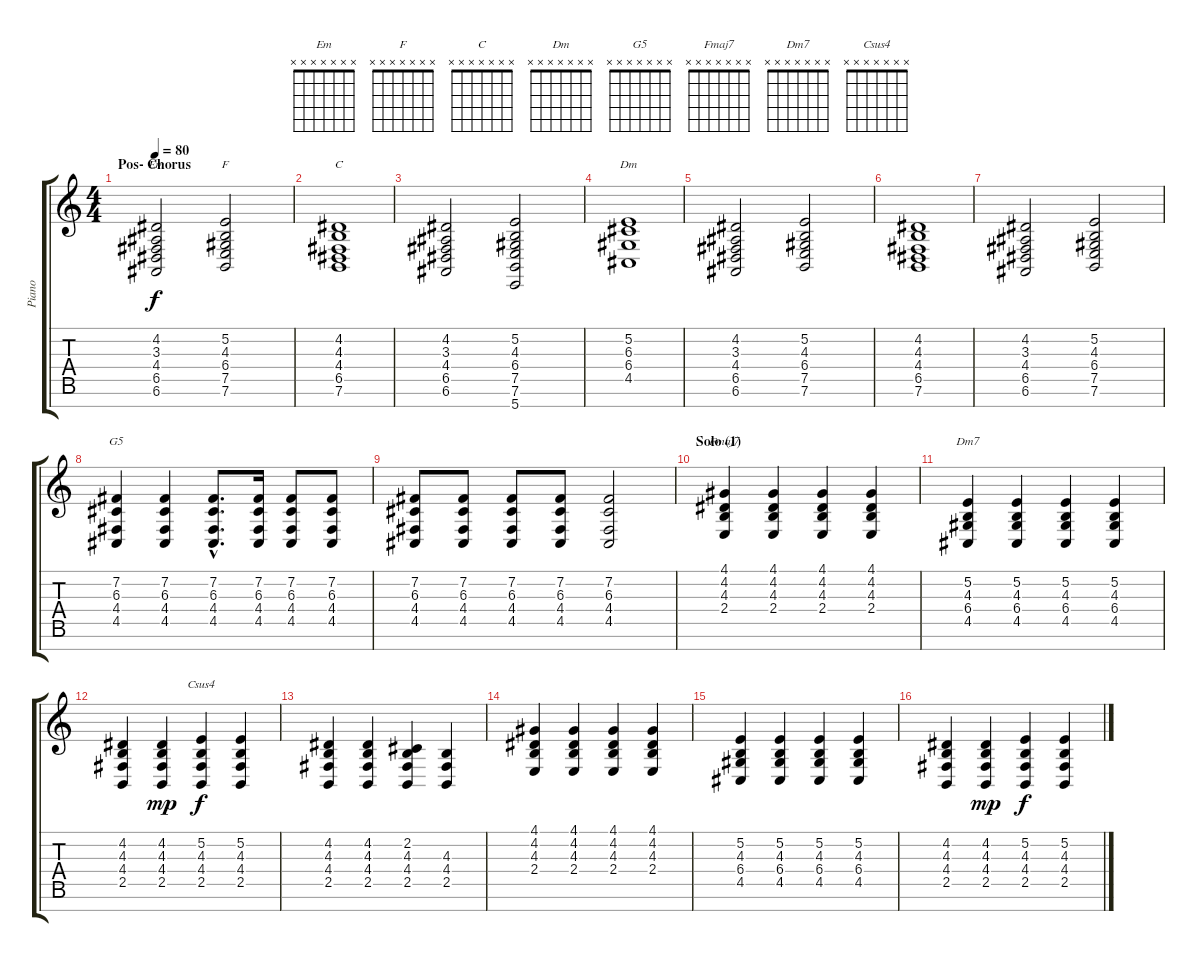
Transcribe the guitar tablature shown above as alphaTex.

\track ("  Piano    (Mão Esquerda)" "  Piano   ") {instrument acousticgrandpiano}
\staff {score tabs}
\tuning (E4 B3 G3 D3 A2 E2 B1) {hide}
\chord ("Em" x x x x x x x)
\chord ("F" x x x x x x x)
\chord ("C" x x x x x x x)
\chord ("Dm" x x x x x x x)
\chord ("G5" x x x x x x x)
\chord ("Fmaj7" x x x x x x x)
\chord ("Dm7" x x x x x x x)
\chord ("Csus4" x x x x x x x)
\ts (4 4)
\section ("" "Pos- Chorus")
\tempo 80
\clef g2
\ks c
(4.2 3.3 4.4 6.5 6.6).2{ch "Em" dy f} (5.2 4.3 6.4 7.5 7.6).2{ch "F"} |
(4.2 4.3 4.4 6.5 7.6).1{ch "C"} |
(4.2 3.3 4.4 6.5 6.6).2 (5.2 4.3 6.4 7.5 7.6 5.7).2 |
(5.2 6.3 6.4 4.5).1{ch "Dm"} |
(4.2 3.3 4.4 6.5 6.6).2 (5.2 4.3 6.4 7.5 7.6).2 |
(4.2 4.3 4.4 6.5 7.6).1 |
(4.2 3.3 4.4 6.5 6.6).2 (5.2 4.3 6.4 7.5 7.6).2 |
(7.2 6.3 4.4 4.5).4{ch "G5"} (7.2 6.3 4.4 4.5).4 (7.2{hac} 6.3{hac} 4.4{hac} 4.5{hac}).8{d} (7.2 6.3 4.4 4.5).16 (7.2 6.3 4.4 4.5).8 (7.2 6.3 4.4 4.5).8 |
(7.2 6.3 4.4 4.5).8 (7.2 6.3 4.4 4.5).8 (7.2 6.3 4.4 4.5).8 (7.2 6.3 4.4 4.5).8 (7.2 6.3 4.4 4.5).2 |
\section ("" "Solo (1)")
(4.1 4.2 4.3 2.4).4{ch "Fmaj7"} (4.1 4.2 4.3 2.4).4 (4.1 4.2 4.3 2.4).4 (4.1 4.2 4.3 2.4).4 |
(5.2 4.3 6.4 4.5).4{ch "Dm7"} (5.2 4.3 6.4 4.5).4 (5.2 4.3 6.4 4.5).4 (5.2 4.3 6.4 4.5).4 |
(4.2 4.3 4.4 2.5).4 (4.2 4.3 4.4 2.5).4{dy mp} (5.2 4.3 4.4 2.5).4{ch "Csus4" dy f} (5.2 4.3 4.4 2.5).4 |
(4.2 4.3 4.4 2.5).4 (4.2 4.3 4.4 2.5).4 (2.2 4.3 4.4 2.5).4 (4.3 4.4 2.5).4 |
(4.1 4.2 4.3 2.4).4 (4.1 4.2 4.3 2.4).4 (4.1 4.2 4.3 2.4).4 (4.1 4.2 4.3 2.4).4 |
(5.2 4.3 6.4 4.5).4 (5.2 4.3 6.4 4.5).4 (5.2 4.3 6.4 4.5).4 (5.2 4.3 6.4 4.5).4 |
(4.2 4.3 4.4 2.5).4 (4.2 4.3 4.4 2.5).4{dy mp} (5.2 4.3 4.4 2.5).4{dy f} (5.2 4.3 4.4 2.5).4
